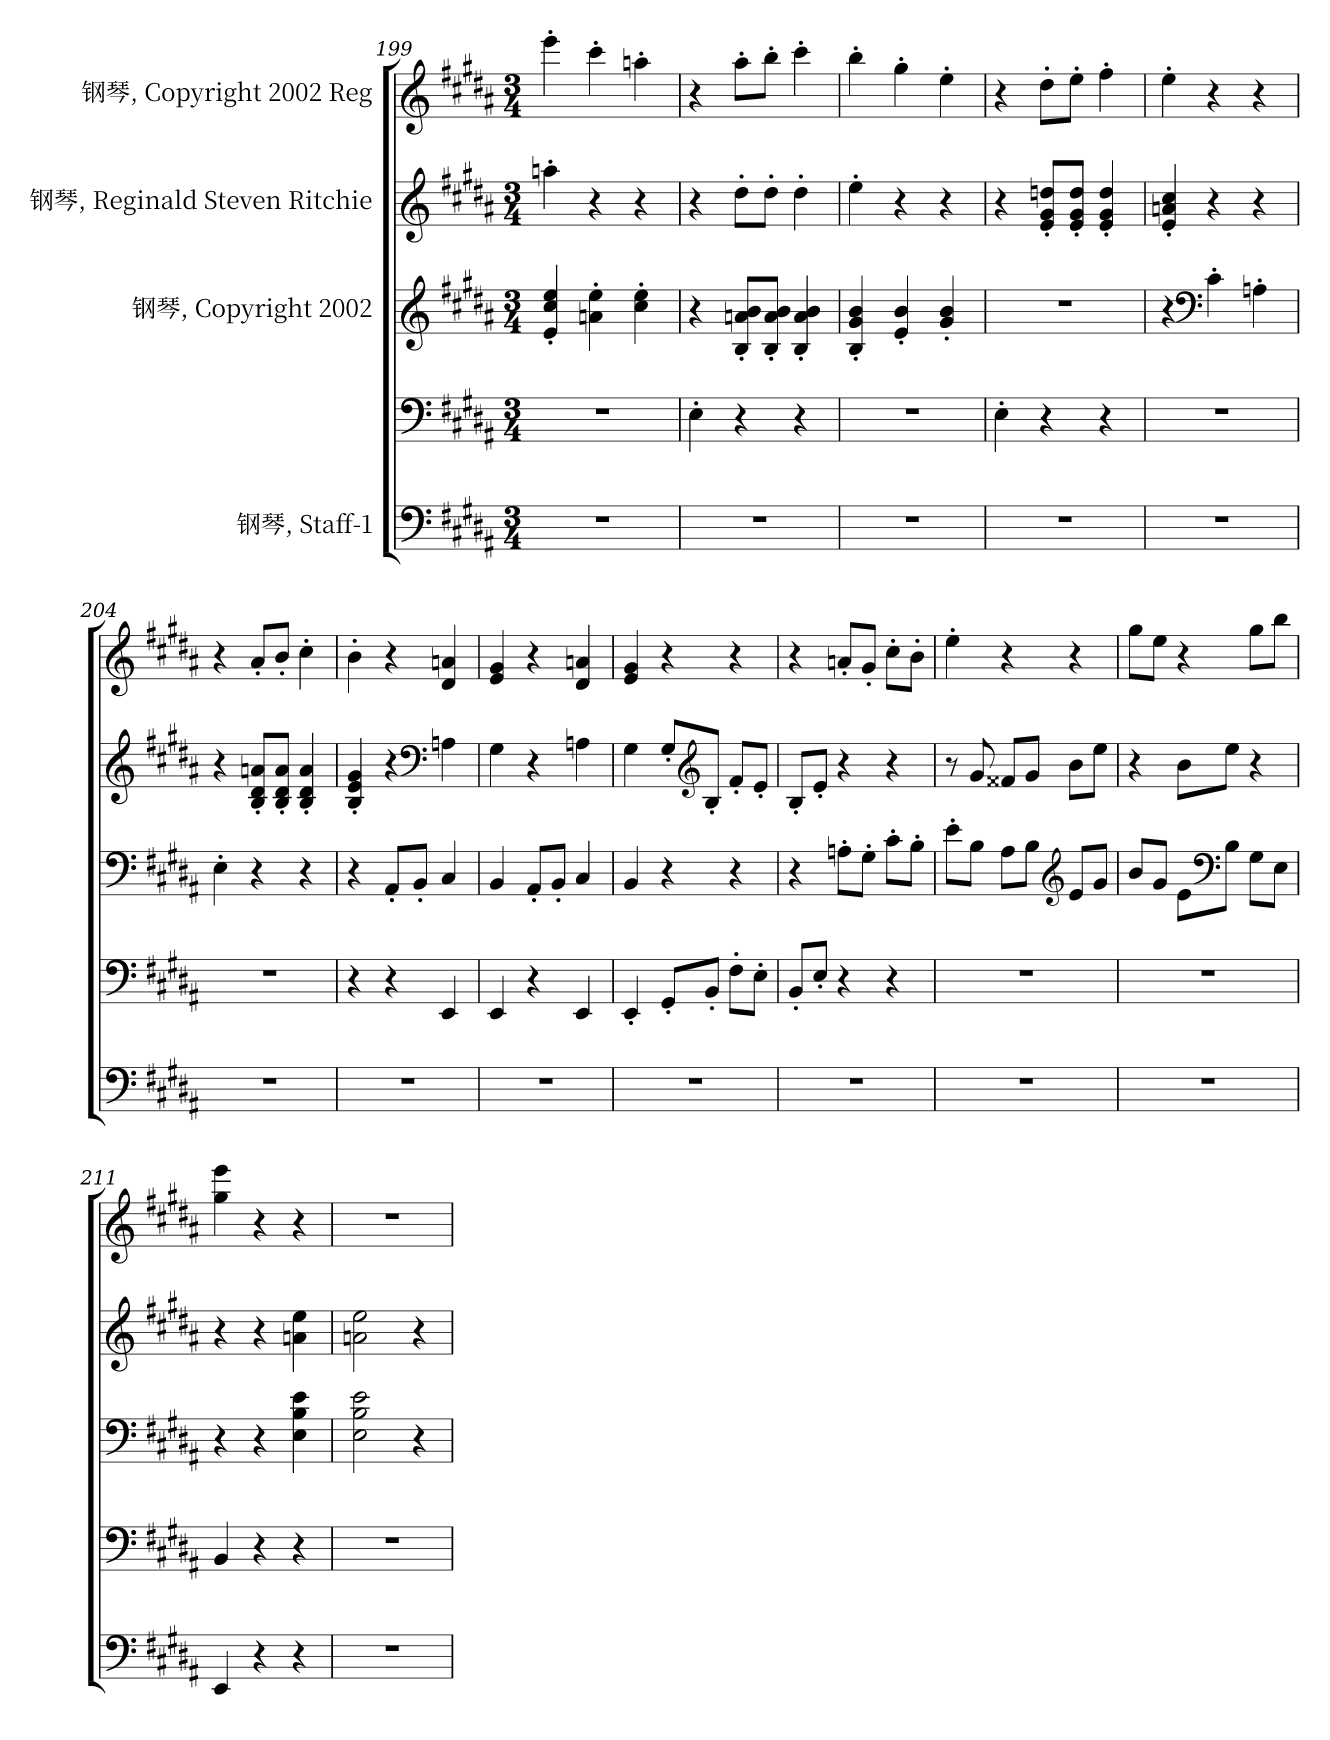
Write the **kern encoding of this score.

**kern	**kern	**kern	**kern	**kern
*part4	*part4	*part3	*part2	*part1
*staff5	*staff4	*staff3	*staff2	*staff1
*I"钢琴, Staff-1	*	*I"钢琴, Copyright 2002	*I"钢琴, Reginald Steven Ritchie	*I"钢琴, Copyright 2002 Reg
*clefF4	*clefF4	*clefG2	*clefG2	*clefG2
*k[f#c#g#d#a#]	*k[f#c#g#d#a#]	*k[f#c#g#d#a#]	*k[f#c#g#d#a#]	*k[f#c#g#d#a#]
*M3/4	*M3/4	*M3/4	*M3/4	*M3/4
=199	=199	=199	=199	=199
2.r	2.r	4e/' 4cc#/' 4ee/'	4aan'\	4eee'\
.	.	4an\' 4ee\'	4r	4ccc#'\
.	.	4cc#\' 4ee\'	4r	4aan'\
=200	=200	=200	=200	=200
2.r	4E'\	4r	4r	4r
.	4r	8B/' 8an/' 8b/'L	8dd#'\L	8aa#'\L
.	.	8B/' 8a/' 8b/'J	8dd#'\J	8bb'\J
.	4r	4B/' 4a/' 4b/'	4dd#'\	4ccc#'\
!!LO:LB:g=z
=201	=201	=201	=201	=201
2.r	2.r	4B/' 4g#/' 4b/'	4ee'\	4bb'\
.	.	4e/' 4b/'	4r	4gg#'\
.	.	4g#/' 4b/'	4r	4ee'\
=202	=202	=202	=202	=202
2.r	4E'\	2.r	4r	4r
.	4r	.	8e/' 8g#/' 8ddn/'L	8dd#'\L
.	.	.	8e/' 8g#/' 8dd/'J	8ee'\J
.	4r	.	4e/' 4g#/' 4dd/'	4ff#'\
=203	=203	=203	=203	=203
2.r	2.r	4r	4e/' 4an/' 4cc#/'	4ee'\
*	*	*clefF4	*	*
.	.	4c#'\	4r	4r
.	.	4An'\	4r	4r
=204	=204	=204	=204	=204
2.r	2.r	4E'\	4r	4r
.	.	4r	8B/' 8d#/' 8an/'L	8a#'/L
.	.	.	8B/' 8d#/' 8a/'J	8b'/J
.	.	4r	4B/' 4d#/' 4a/'	4cc#'\
=205	=205	=205	=205	=205
2.r	4r	4r	4B/' 4e/' 4g#/'	4b'\
.	4r	8AA#'/L	4r	4r
.	.	8BB'/J	.	.
*	*	*	*clefF4	*
.	4EE/	4C#/	4An\	4d#/ 4an/
=206	=206	=206	=206	=206
2.r	4EE/	4BB/	4G#\	4e/ 4g#/
.	4r	8AA#'/L	4r	4r
.	.	8BB'/J	.	.
.	4EE/	4C#/	4An\	4d#/ 4an/
!!LO:PB:g=z
=207	=207	=207	=207	=207
2.r	4EE'/	4BB/	4G#\	4e/ 4g#/
.	8GG#'/L	4r	8G#'/L	4r
*	*	*	*clefG2	*
.	8BB'/J	.	8B'/J	.
.	8F#'\L	4r	8f#'/L	4r
.	8E'\J	.	8e'/J	.
=208	=208	=208	=208	=208
2.r	8BB'/L	4r	8B'/L	4r
.	8E'/J	.	8e'/J	.
.	4r	8An'\L	4r	8an'/L
.	.	8G#'\J	.	8g#'/J
.	4r	8c#'\L	4r	8cc#'\L
.	.	8B'\J	.	8b'\J
=209	=209	=209	=209	=209
2.r	2.r	8e'\L	8r	4ee'\
.	.	8B\J	8g#/	.
.	.	8A#\L	8f##X/L	4r
.	.	8B\J	8g#/J	.
*	*	*clefG2	*	*
.	.	8e/L	8b\L	4r
.	.	8g#/J	8ee\J	.
=210	=210	=210	=210	=210
2.r	2.r	8b/L	4r	8gg#\L
.	.	8g#/J	.	8ee\J
.	.	8e\L	8b\L	4r
*	*	*clefF4	*	*
.	.	8B\J	8ee\J	.
.	.	8G#\L	4r	8gg#\L
.	.	8E\J	.	8bb\J
=211	=211	=211	=211	=211
4EE/	4BB/	4r	4r	4gg#\ 4eee\
4r	4r	4r	4r	4r
4r	4r	4E\ 4B\ 4e\	4an\ 4ee\	4r
=212	=212	=212	=212	=212
2.r	2.r	2E\ 2B\ 2e\	2an\ 2ee\	2.r
.	.	4r	4r	.
=	=	=	=	=
*-	*-	*-	*-	*-
